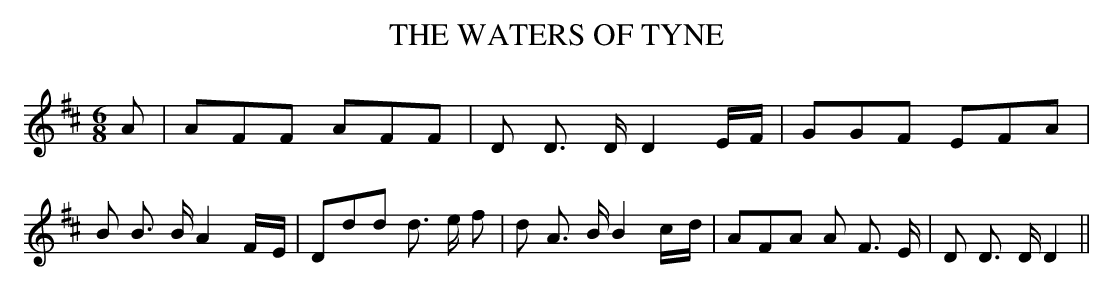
X:1
T:THE WATERS OF TYNE
M:6/8
L:1/8
K:D
 A| AFF AFF| D D3/2 D/2 D2E/2-F/2| GGF EFA| B B3/2 B/2 A2F/2-E/2| Ddd d3/2 e/2 f|\
 d A3/2 B/2 B2c/2-d/2| AFA A F3/2 E/2| D D3/2 D/2 D2||
